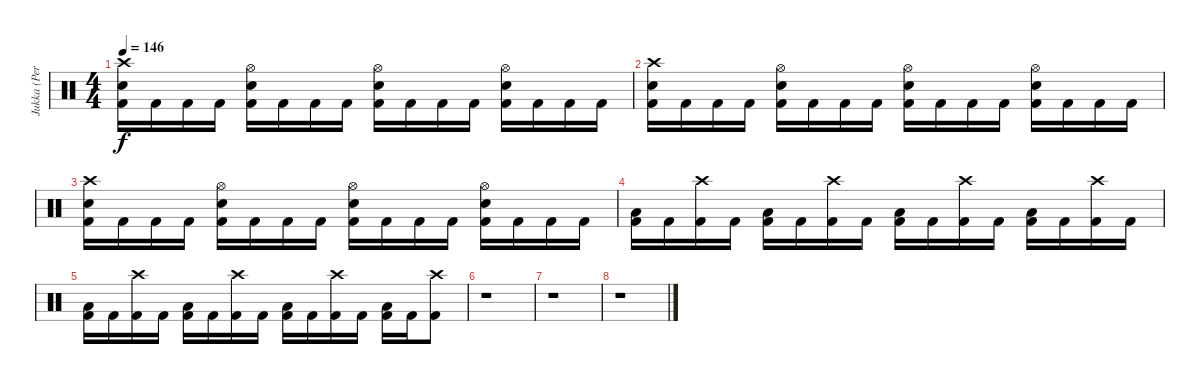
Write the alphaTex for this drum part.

\track ("Jukka (Percussion)" "Jukka (Per") {instrument percussion}
\staff {score}
\articulation defaults
\ts (4 4)
\tempo 146
\clef neutral
\ks c
("Crash high (hit)" "Snare (hit) 2" "Kick (hit) 2").16{dy f} "Kick (hit) 2".16 "Kick (hit) 2".16 "Kick (hit) 2".16 ("Hi-Hat (open)" "Snare (hit) 2" "Kick (hit) 2").16 "Kick (hit) 2".16 "Kick (hit) 2".16 "Kick (hit) 2".16 ("Hi-Hat (open)" "Snare (hit) 2" "Kick (hit) 2").16 "Kick (hit) 2".16 "Kick (hit) 2".16 "Kick (hit) 2".16 ("Hi-Hat (open)" "Snare (hit) 2" "Kick (hit) 2").16 "Kick (hit) 2".16 "Kick (hit) 2".16 "Kick (hit) 2".16 |
("Crash high (hit)" "Snare (hit) 2" "Kick (hit) 2").16 "Kick (hit) 2".16 "Kick (hit) 2".16 "Kick (hit) 2".16 ("Hi-Hat (open)" "Snare (hit) 2" "Kick (hit) 2").16 "Kick (hit) 2".16 "Kick (hit) 2".16 "Kick (hit) 2".16 ("Hi-Hat (open)" "Snare (hit) 2" "Kick (hit) 2").16 "Kick (hit) 2".16 "Kick (hit) 2".16 "Kick (hit) 2".16 ("Hi-Hat (open)" "Snare (hit) 2" "Kick (hit) 2").16 "Kick (hit) 2".16 "Kick (hit) 2".16 "Kick (hit) 2".16 |
("Crash high (hit)" "Snare (hit) 2" "Kick (hit) 2").16 "Kick (hit) 2".16 "Kick (hit) 2".16 "Kick (hit) 2".16 ("Hi-Hat (open)" "Snare (hit) 2" "Kick (hit) 2").16 "Kick (hit) 2".16 "Kick (hit) 2".16 "Kick (hit) 2".16 ("Hi-Hat (open)" "Snare (hit) 2" "Kick (hit) 2").16 "Kick (hit) 2".16 "Kick (hit) 2".16 "Kick (hit) 2".16 ("Hi-Hat (open)" "Snare (hit) 2" "Kick (hit) 2").16 "Kick (hit) 2".16 "Kick (hit) 2".16 "Kick (hit) 2".16 |
("Low Tom (hit)" "Kick (hit) 2").16 "Kick (hit) 2".16 ("Crash high (hit)" "Kick (hit) 2").16 "Kick (hit) 2".16 ("Low Tom (hit)" "Kick (hit) 2").16 "Kick (hit) 2".16 ("Crash high (hit)" "Kick (hit) 2").16 "Kick (hit) 2".16 ("Low Tom (hit)" "Kick (hit) 2").16 "Kick (hit) 2".16 ("Crash high (hit)" "Kick (hit) 2").16 "Kick (hit) 2".16 ("Low Tom (hit)" "Kick (hit) 2").16 "Kick (hit) 2".16 ("Crash high (hit)" "Kick (hit) 2").16 "Kick (hit) 2".16 |
("Low Tom (hit)" "Kick (hit) 2").16 "Kick (hit) 2".16 ("Crash high (hit)" "Kick (hit) 2").16 "Kick (hit) 2".16 ("Low Tom (hit)" "Kick (hit) 2").16 "Kick (hit) 2".16 ("Crash high (hit)" "Kick (hit) 2").16 "Kick (hit) 2".16 ("Low Tom (hit)" "Kick (hit) 2").16 "Kick (hit) 2".16 ("Crash high (hit)" "Kick (hit) 2").16 "Kick (hit) 2".16 ("Low Tom (hit)" "Kick (hit) 2").16 "Kick (hit) 2".16 ("Crash high (hit)" "Kick (hit) 2").8 |
r.1 |
r.1 |
r.1
